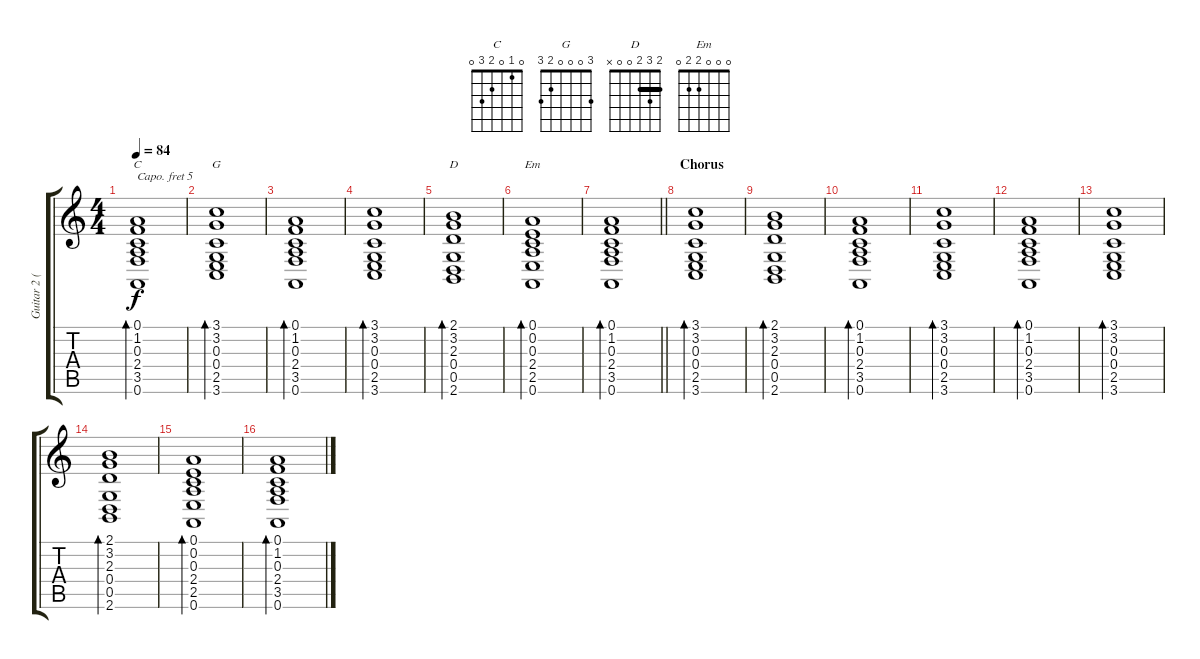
\track ("Guitar 2 (chords Capo 5)" "Guitar 2 (") {instrument electricpiano1}
\staff {score tabs}
\capo 5
\tuning (E4 B3 G3 D3 A2 E2) {hide}
\chord ("C" 0 1 0 2 3 0)
\chord ("G" 3 0 0 0 2 3)
\chord ("D" 2 3 2 0 0 x) {barre 2}
\chord ("Em" 0 0 0 2 2 0)
\ts (4 4)
\tempo 84
\clef g2
\ks c
(0.1 1.2 0.3 2.4 3.5 0.6).1{bd 240 ch "C" dy f} |
(3.1 3.2 0.3 0.4 2.5 3.6).1{bd 240 ch "G"} |
(0.1 1.2 0.3 2.4 3.5 0.6).1{bd 240} |
(3.1 3.2 0.3 0.4 2.5 3.6).1{bd 240} |
(2.1 3.2 2.3 0.4 0.5 2.6).1{bd 240 ch "D"} |
(0.1 0.2 0.3 2.4 2.5 0.6).1{bd 240 ch "Em"} |
\barLineRight lightlight
(0.1 1.2 0.3 2.4 3.5 0.6).1{bd 240} |
\section ("" "Chorus")
(3.1 3.2 0.3 0.4 2.5 3.6).1{bd 240} |
(2.1 3.2 2.3 0.4 0.5 2.6).1{bd 240} |
(0.1 1.2 0.3 2.4 3.5 0.6).1{bd 240} |
(3.1 3.2 0.3 0.4 2.5 3.6).1{bd 240} |
(0.1 1.2 0.3 2.4 3.5 0.6).1{bd 240} |
(3.1 3.2 0.3 0.4 2.5 3.6).1{bd 240} |
(2.1 3.2 2.3 0.4 0.5 2.6).1{bd 240} |
(0.1 0.2 0.3 2.4 2.5 0.6).1{bd 240} |
(0.1 1.2 0.3 2.4 3.5 0.6).1{bd 240}
